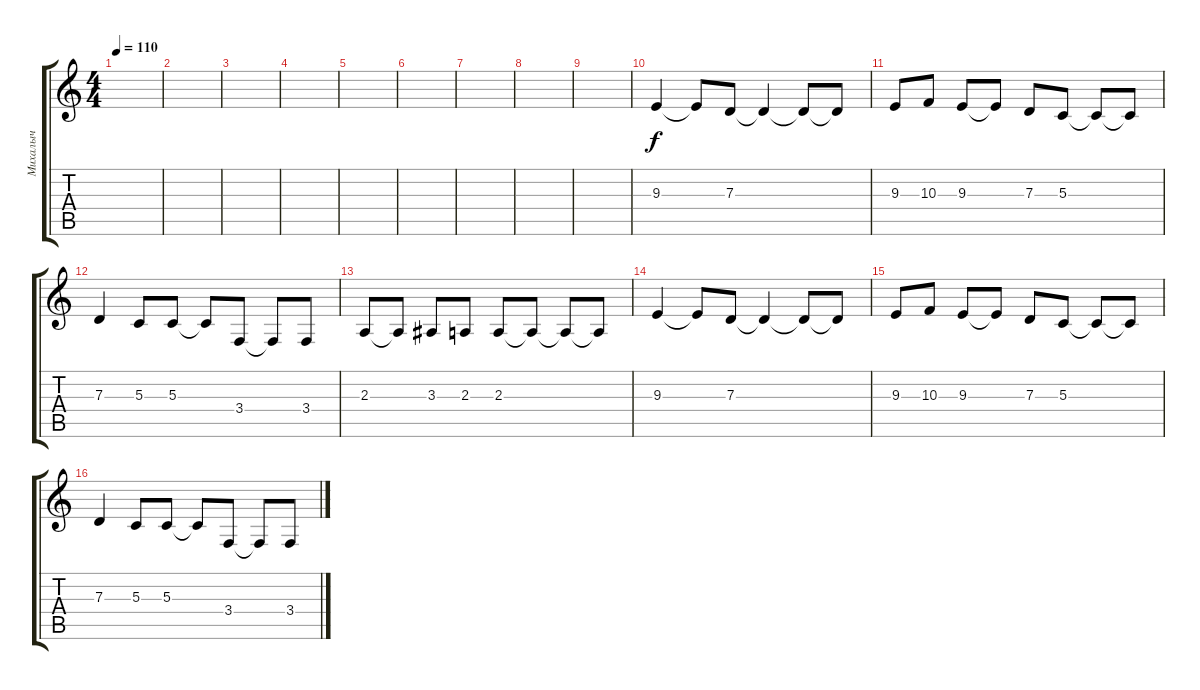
\track ("Михалыч" "Михалыч") {instrument flute}
\staff {score tabs}
\tuning (E4 B3 G3 D3 A2 E2) {hide}
\ts (4 4)
\tempo 110
\clef g2
\ks c
|
|
|
|
|
|
|
|
|
9.3.4 9.3{t}.8 7.3.8 7.3{t}.4 7.3{t}.8 7.3{t}.8 |
9.3.8 10.3.8 9.3.8 9.3{t}.8 7.3.8 5.3.8 5.3{t}.8 5.3{t}.8 |
7.3.4 5.3.8 5.3.8 5.3{t}.8 3.4.8 3.4{t}.8 3.4.8 |
2.3.8 2.3{t}.8 3.3.8 2.3.8 2.3.8 2.3{t}.8 2.3{t}.8 2.3{t}.8 |
9.3.4 9.3{t}.8 7.3.8 7.3{t}.4 7.3{t}.8 7.3{t}.8 |
9.3.8 10.3.8 9.3.8 9.3{t}.8 7.3.8 5.3.8 5.3{t}.8 5.3{t}.8 |
7.3.4 5.3.8 5.3.8 5.3{t}.8 3.4.8 3.4{t}.8 3.4.8
